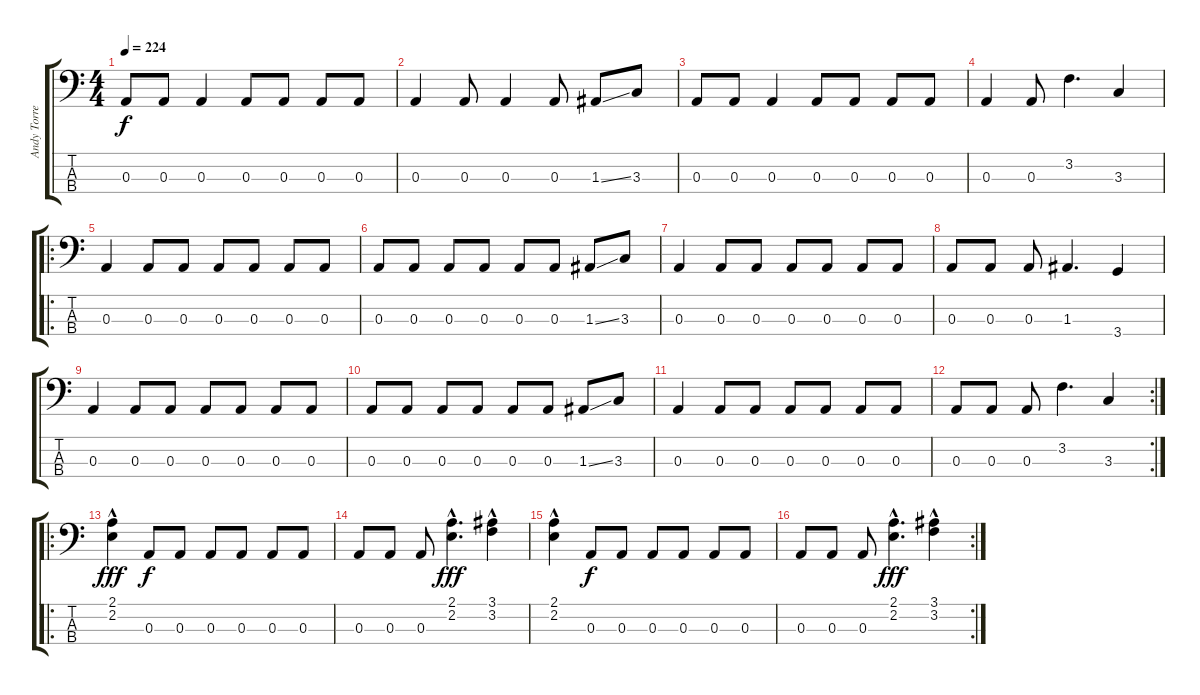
\track ("Andy Torres" "Andy Torre") {instrument electricbasspick}
\staff {score tabs}
\tuning (G2 D2 A1 E1) {hide}
\ts (4 4)
\tempo 224
\clef f4
\ks c
0.3.8{dy f} 0.3.8 0.3.4 0.3.8 0.3.8 0.3.8 0.3.8 |
0.3.4 0.3.8 0.3.4 0.3.8 1.3{ss}.8 3.3.8 |
0.3.8 0.3.8 0.3.4 0.3.8 0.3.8 0.3.8 0.3.8 |
0.3.4 0.3.8 3.2.4{d} 3.3.4 |
\ro
0.3.4 0.3.8 0.3.8 0.3.8 0.3.8 0.3.8 0.3.8 |
0.3.8 0.3.8 0.3.8 0.3.8 0.3.8 0.3.8 1.3{ss}.8 3.3.8 |
0.3.4 0.3.8 0.3.8 0.3.8 0.3.8 0.3.8 0.3.8 |
0.3.8 0.3.8 0.3.8 1.3.4{d} 3.4.4 |
0.3.4 0.3.8 0.3.8 0.3.8 0.3.8 0.3.8 0.3.8 |
0.3.8 0.3.8 0.3.8 0.3.8 0.3.8 0.3.8 1.3{ss}.8 3.3.8 |
0.3.4 0.3.8 0.3.8 0.3.8 0.3.8 0.3.8 0.3.8 |
\rc 2
0.3.8 0.3.8 0.3.8 3.2.4{d} 3.3.4 |
\ro
(2.1{hac} 2.2{hac}).4{dy fff} 0.3.8{dy f} 0.3.8 0.3.8 0.3.8 0.3.8 0.3.8 |
0.3.8 0.3.8 0.3.8 (2.1{hac} 2.2{hac}).4{d dy fff} (3.1{hac} 3.2{hac}).4 |
(2.1{hac} 2.2{hac}).4 0.3.8{dy f} 0.3.8 0.3.8 0.3.8 0.3.8 0.3.8 |
\rc 2
0.3.8 0.3.8 0.3.8 (2.1{hac} 2.2{hac}).4{d dy fff} (3.1{hac} 3.2{hac}).4
